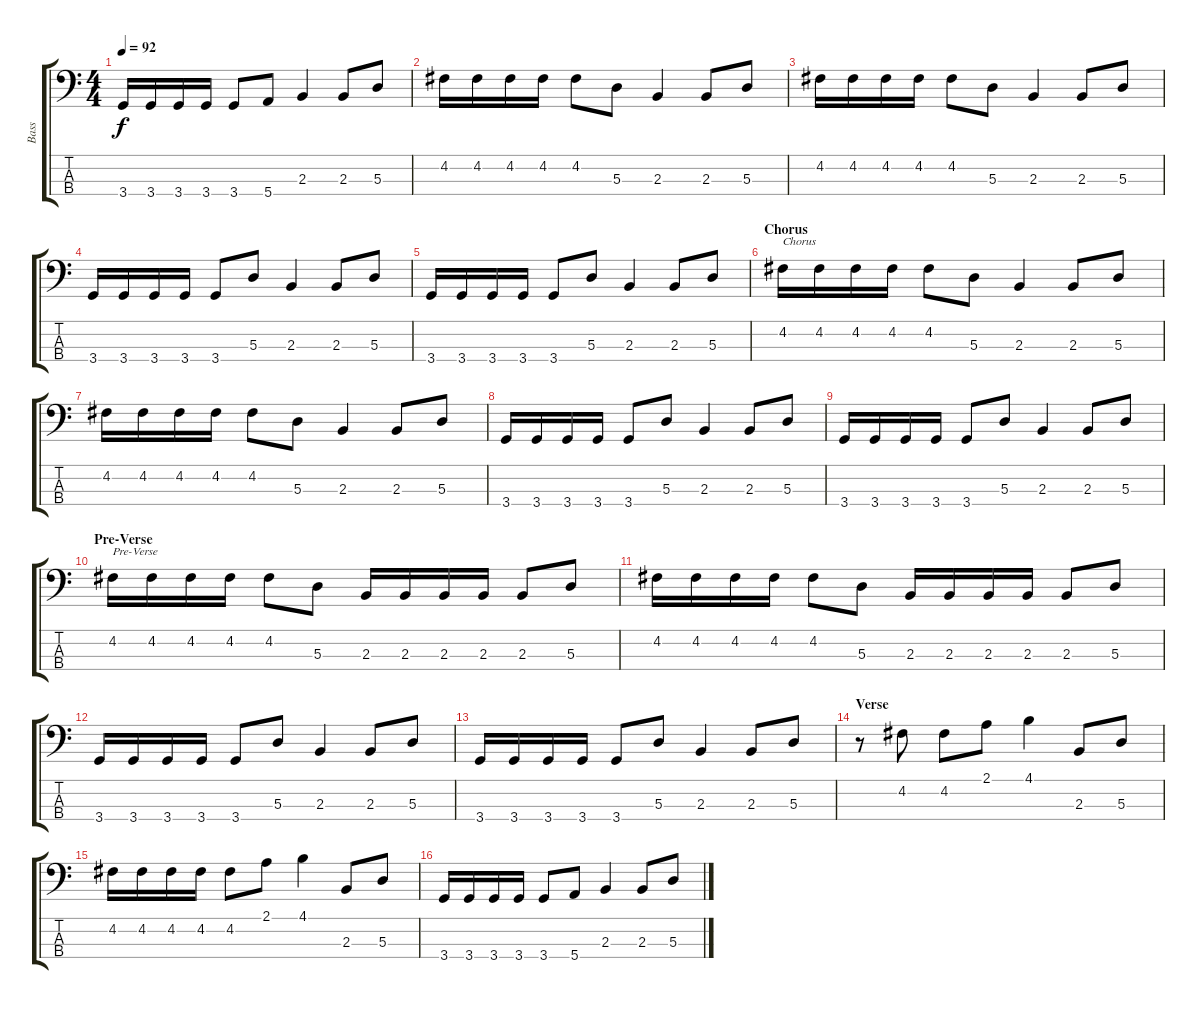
\track ("Bass" "Bass") {instrument electricbasspick}
\staff {score tabs}
\tuning (G2 D2 A1 E1) {hide}
\ts (4 4)
\tempo 92
\clef f4
\ks c
3.4.16{dy f} 3.4.16 3.4.16 3.4.16 3.4.8 5.4.8 2.3.4 2.3.8 5.3.8 |
4.2.16 4.2.16 4.2.16 4.2.16 4.2.8 5.3.8 2.3.4 2.3.8 5.3.8 |
4.2.16 4.2.16 4.2.16 4.2.16 4.2.8 5.3.8 2.3.4 2.3.8 5.3.8 |
3.4.16 3.4.16 3.4.16 3.4.16 3.4.8 5.3.8 2.3.4 2.3.8 5.3.8 |
3.4.16 3.4.16 3.4.16 3.4.16 3.4.8 5.3.8 2.3.4 2.3.8 5.3.8 |
\section ("" "Chorus")
4.2.16{txt "Chorus"} 4.2.16 4.2.16 4.2.16 4.2.8 5.3.8 2.3.4 2.3.8 5.3.8 |
4.2.16 4.2.16 4.2.16 4.2.16 4.2.8 5.3.8 2.3.4 2.3.8 5.3.8 |
3.4.16 3.4.16 3.4.16 3.4.16 3.4.8 5.3.8 2.3.4 2.3.8 5.3.8 |
3.4.16 3.4.16 3.4.16 3.4.16 3.4.8 5.3.8 2.3.4 2.3.8 5.3.8 |
\section ("" "Pre-Verse")
4.2.16{txt "Pre-Verse"} 4.2.16 4.2.16 4.2.16 4.2.8 5.3.8 2.3.16 2.3.16 2.3.16 2.3.16 2.3.8 5.3.8 |
4.2.16 4.2.16 4.2.16 4.2.16 4.2.8 5.3.8 2.3.16 2.3.16 2.3.16 2.3.16 2.3.8 5.3.8 |
3.4.16 3.4.16 3.4.16 3.4.16 3.4.8 5.3.8 2.3.4 2.3.8 5.3.8 |
3.4.16 3.4.16 3.4.16 3.4.16 3.4.8 5.3.8 2.3.4 2.3.8 5.3.8 |
\section ("" "Verse")
r.8 4.2.8 4.2.8 2.1.8 4.1.4 2.3.8 5.3.8 |
4.2.16 4.2.16 4.2.16 4.2.16 4.2.8 2.1.8 4.1.4 2.3.8 5.3.8 |
3.4.16 3.4.16 3.4.16 3.4.16 3.4.8 5.4.8 2.3.4 2.3.8 5.3.8
